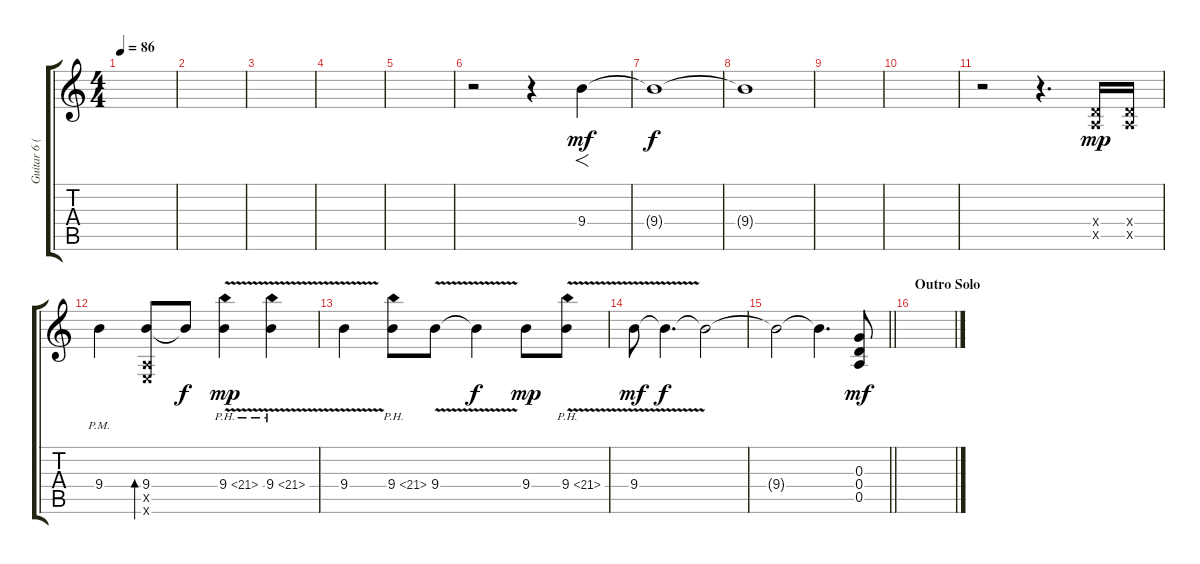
\track ("Guitar 6 (Slight Dist.)" "Guitar 6 (") {instrument distortionguitar}
\staff {score tabs}
\tuning (E4 B3 G3 D3 A2 E2) {hide}
\ts (4 4)
\tempo 86
\clef g2
\ks c
|
|
|
|
|
r.2 r.4 9.4.4{f dy mf} |
9.4{t}.1{dy f} |
9.4{t}.1 |
|
|
r.2 r.4{d} (0.4{x} 0.5{x}).16{dy mp} (0.4{x} 0.5{x}).16 |
9.4{pm}.4 (9.4 0.5{x} 0.6{x}).8{bd 120} 9.4{t}.8{dy f} 9.4{ph 12 v}.4{dy mp} 9.4{ph 12 v}.4 |
9.4{v}.4 9.4{ph 12}.8 9.4{v}.8 9.4{t}.4{dy f} 9.4.8{dy mp} 9.4{ph 12 v}.8 |
9.4{v}.8{dy mf} 9.4{t}.4{d dy f} 9.4{t}.2 |
\barLineRight lightlight
9.4{t}.2 9.4{t}.4{d} (0.3 0.4 0.5).8{dy mf} |
\section ("" "Outro Solo")
